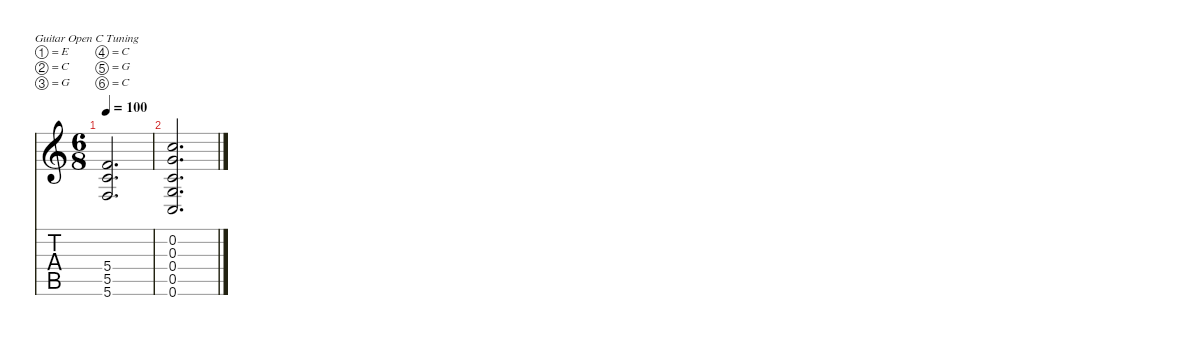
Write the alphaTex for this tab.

\defaultSystemsLayout 4
\hideDynamics
\bracketExtendMode nobrackets
\singleTrackTrackNamePolicy hidden
\multiTrackTrackNamePolicy hidden
\firstSystemTrackNameMode fullname
\firstSystemTrackNameOrientation horizontal
\otherSystemsTrackNameOrientation horizontal
\track ("Guitar" "dist.guit.") {instrument distortionguitar}
\staff {score tabs}
\tuning (E4 C4 G3 C3 G2 C2)
\ts (6 8)
\tempo 100
\clef g2
\ks c
(5.4{t} 5.5{t} 5.6{t}).2{d dy f beam Up} |
(0.2 0.3 0.4 0.5 0.6).2{d beam Up}
